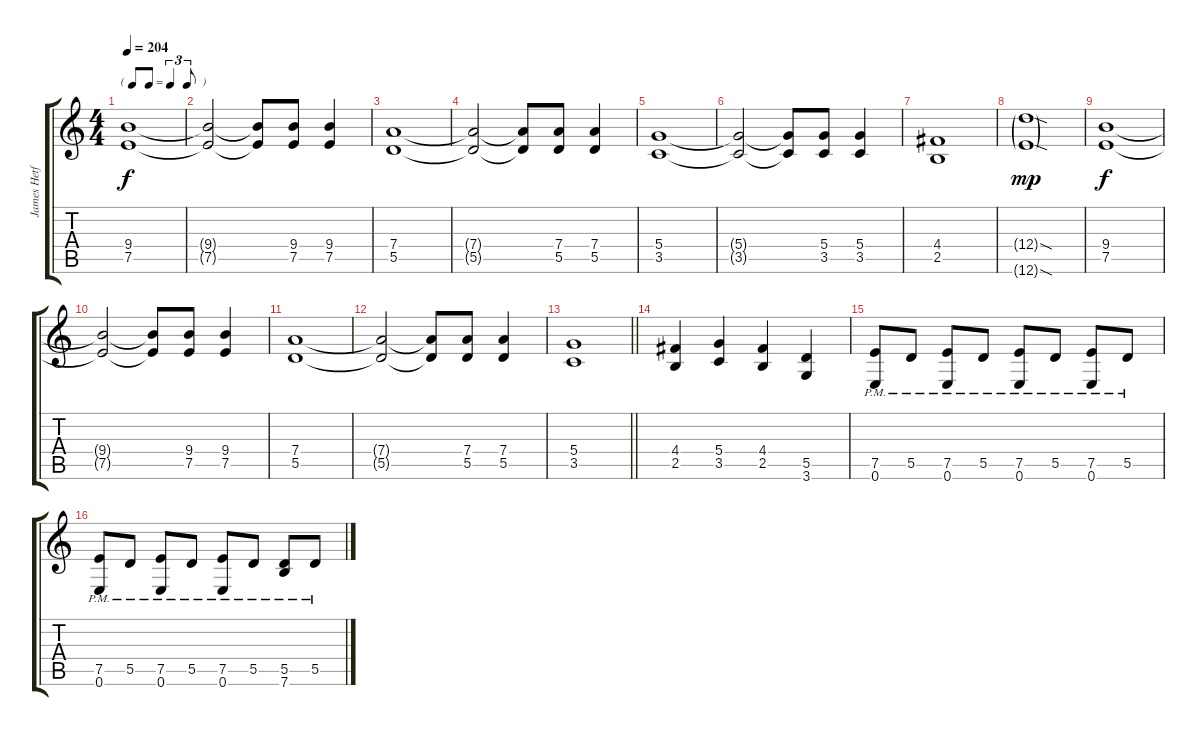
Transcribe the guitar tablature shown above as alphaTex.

\track ("James Hetfield" "James Hetf") {instrument distortionguitar}
\staff {score tabs}
\tuning (E4 B3 G3 D3 A2 E2) {hide}
\ts (4 4)
\tf triplet8th
\tempo 204
\clef g2
\ks c
(9.4 7.5).1{dy f} |
(9.4{t} 7.5{t}).2 (9.4{t} 7.5{t}).8 (9.4 7.5).8 (9.4 7.5).4 |
(7.4 5.5).1 |
(7.4{t} 5.5{t}).2 (7.4{t} 5.5{t}).8 (7.4 5.5).8 (7.4 5.5).4 |
(5.4 3.5).1 |
(5.4{t} 3.5{t}).2 (5.4{t} 3.5{t}).8 (5.4 3.5).8 (5.4 3.5).4 |
(4.4 2.5).1 |
(12.4{sod g} 12.6{sod g}).1{dy mp} |
(9.4 7.5).1{dy f} |
(9.4{t} 7.5{t}).2 (9.4{t} 7.5{t}).8 (9.4 7.5).8 (9.4 7.5).4 |
(7.4 5.5).1 |
(7.4{t} 5.5{t}).2 (7.4{t} 5.5{t}).8 (7.4 5.5).8 (7.4 5.5).4 |
\barLineRight lightlight
(5.4 3.5).1 |
(4.4 2.5).4 (5.4 3.5).4 (4.4 2.5).4 (5.5 3.6).4 |
(7.5{pm} 0.6{pm}).8 5.5{pm}.8 (7.5{pm} 0.6{pm}).8 5.5{pm}.8 (7.5{pm} 0.6{pm}).8 5.5{pm}.8 (7.5{pm} 0.6{pm}).8 5.5{pm}.8 |
(7.5{pm} 0.6{pm}).8 5.5{pm}.8 (7.5{pm} 0.6{pm}).8 5.5{pm}.8 (7.5{pm} 0.6{pm}).8 5.5{pm}.8 (5.5{pm} 7.6{pm}).8 5.5{pm}.8
